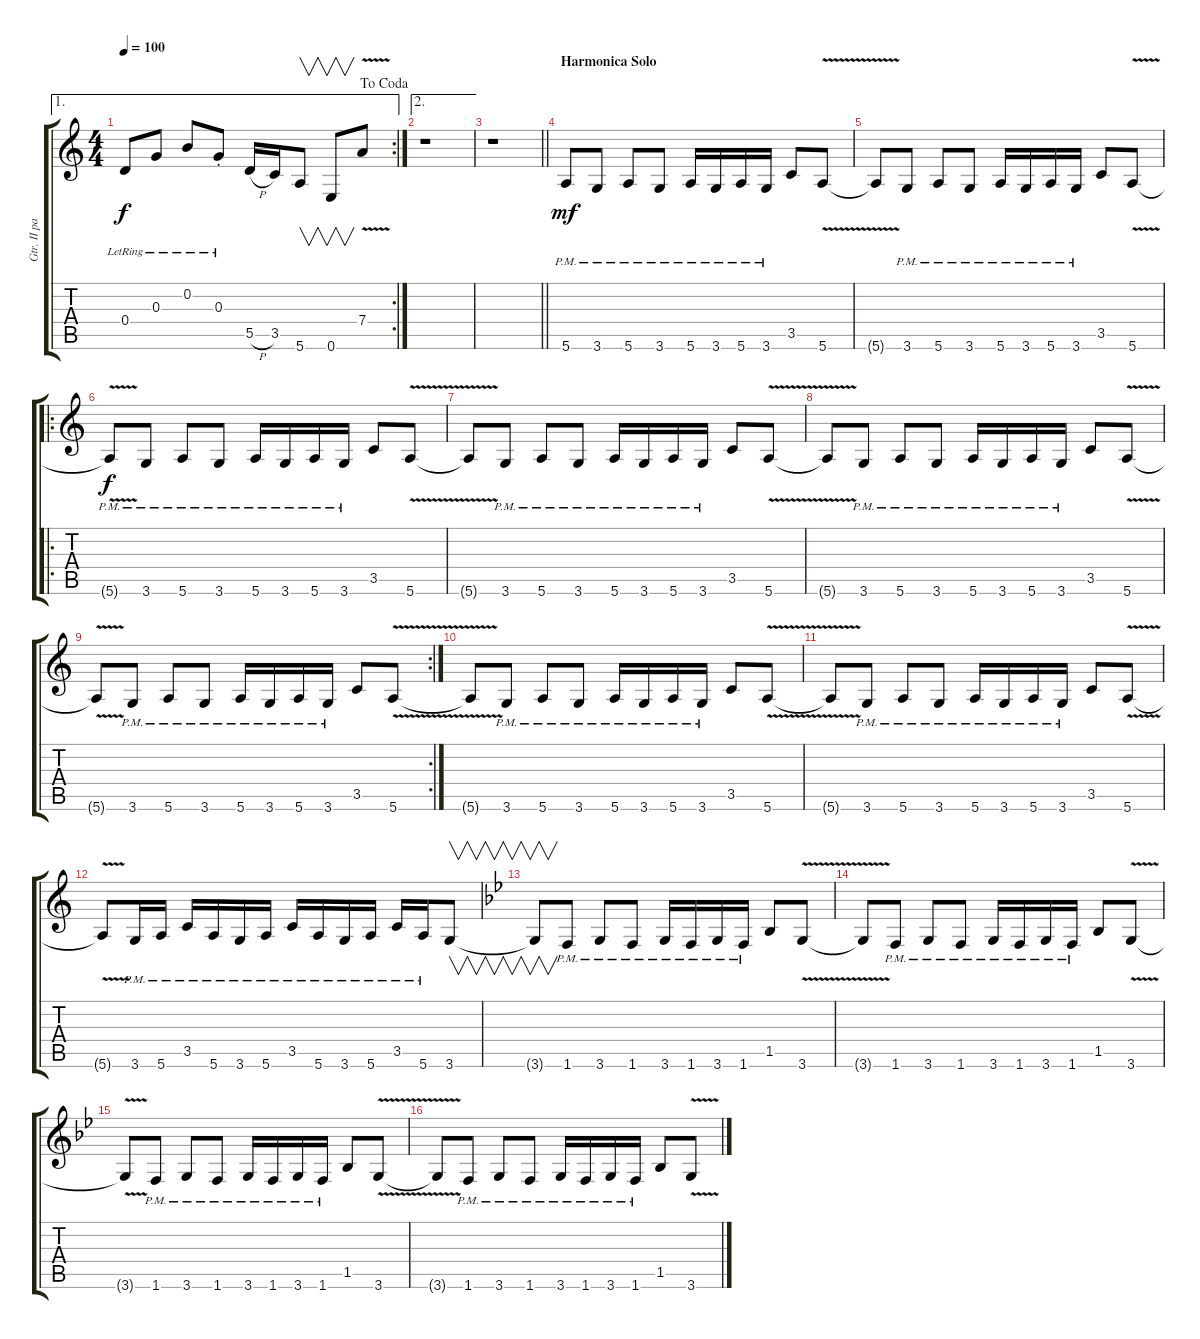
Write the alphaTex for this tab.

\track ("Gtr. II panned right - Gibbons" "Gtr. II pa") {instrument distortionguitar}
\staff {score tabs}
\tuning (E4 B3 G3 D3 A2 E2) {hide}
\ae 1
\rc 2
\ts (4 4)
\jump dacoda
\tempo 100
\clef g2
\ks c
0.4{lr}.8{dy f} 0.3{lr}.8 0.2{lr}.8 0.3{st lr}.8 5.5{h}.16 3.5.16 5.6.8{v} 0.6.8{v} 7.4{v}.8 |
\ae 2
r.1 |
\barLineRight lightlight
r.1 |
\section ("" "Harmonica Solo")
5.6{pm}.8{dy mf} 3.6{pm}.8 5.6{pm}.8 3.6{pm}.8 5.6{pm}.16 3.6{pm}.16 5.6{pm}.16 3.6{pm}.16 3.5.8 5.6{v}.8 |
5.6{v t}.8 3.6{pm}.8 5.6{pm}.8 3.6{pm}.8 5.6{pm}.16 3.6{pm}.16 5.6{pm}.16 3.6{pm}.16 3.5.8 5.6{v}.8 |
\ro
5.6{pm t}.8{dy f} 3.6{pm}.8 5.6{pm}.8 3.6{pm}.8 5.6{pm}.16 3.6{pm}.16 5.6{pm}.16 3.6{pm}.16 3.5.8 5.6{v}.8 |
5.6{v t}.8 3.6{pm}.8 5.6{pm}.8 3.6{pm}.8 5.6{pm}.16 3.6{pm}.16 5.6{pm}.16 3.6{pm}.16 3.5.8 5.6{v}.8 |
5.6{v t}.8 3.6{pm}.8 5.6{pm}.8 3.6{pm}.8 5.6{pm}.16 3.6{pm}.16 5.6{pm}.16 3.6{pm}.16 3.5.8 5.6{v}.8 |
\rc 2
5.6{v t}.8 3.6{pm}.8 5.6{pm}.8 3.6{pm}.8 5.6{pm}.16 3.6{pm}.16 5.6{pm}.16 3.6{pm}.16 3.5.8 5.6{v}.8 |
5.6{v t}.8 3.6{pm}.8 5.6{pm}.8 3.6{pm}.8 5.6{pm}.16 3.6{pm}.16 5.6{pm}.16 3.6{pm}.16 3.5.8 5.6{v}.8 |
5.6{v t}.8 3.6{pm}.8 5.6{pm}.8 3.6{pm}.8 5.6{pm}.16 3.6{pm}.16 5.6{pm}.16 3.6{pm}.16 3.5.8 5.6{v}.8 |
5.6{v t}.8 3.6{pm}.16 5.6{pm}.16 3.5{pm}.16 5.6{pm}.16 3.6{pm}.16 5.6{pm}.16 3.5{pm}.16 5.6{pm}.16 3.6{pm}.16 5.6{pm}.16 3.5{pm}.16 5.6{pm}.16 3.6.8{v} |
\ks bb
3.6{t}.8{v} 1.6{pm}.8 3.6{pm}.8 1.6{pm}.8 3.6{pm}.16 1.6{pm}.16 3.6{pm}.16 1.6{pm}.16 1.5.8 3.6{v}.8 |
3.6{v t}.8 1.6{pm}.8 3.6{pm}.8 1.6{pm}.8 3.6{pm}.16 1.6{pm}.16 3.6{pm}.16 1.6{pm}.16 1.5.8 3.6{v}.8 |
3.6{v t}.8 1.6{pm}.8 3.6{pm}.8 1.6{pm}.8 3.6{pm}.16 1.6{pm}.16 3.6{pm}.16 1.6{pm}.16 1.5.8 3.6{v}.8 |
3.6{v t}.8 1.6{pm}.8 3.6{pm}.8 1.6{pm}.8 3.6{pm}.16 1.6{pm}.16 3.6{pm}.16 1.6{pm}.16 1.5.8 3.6{v}.8
